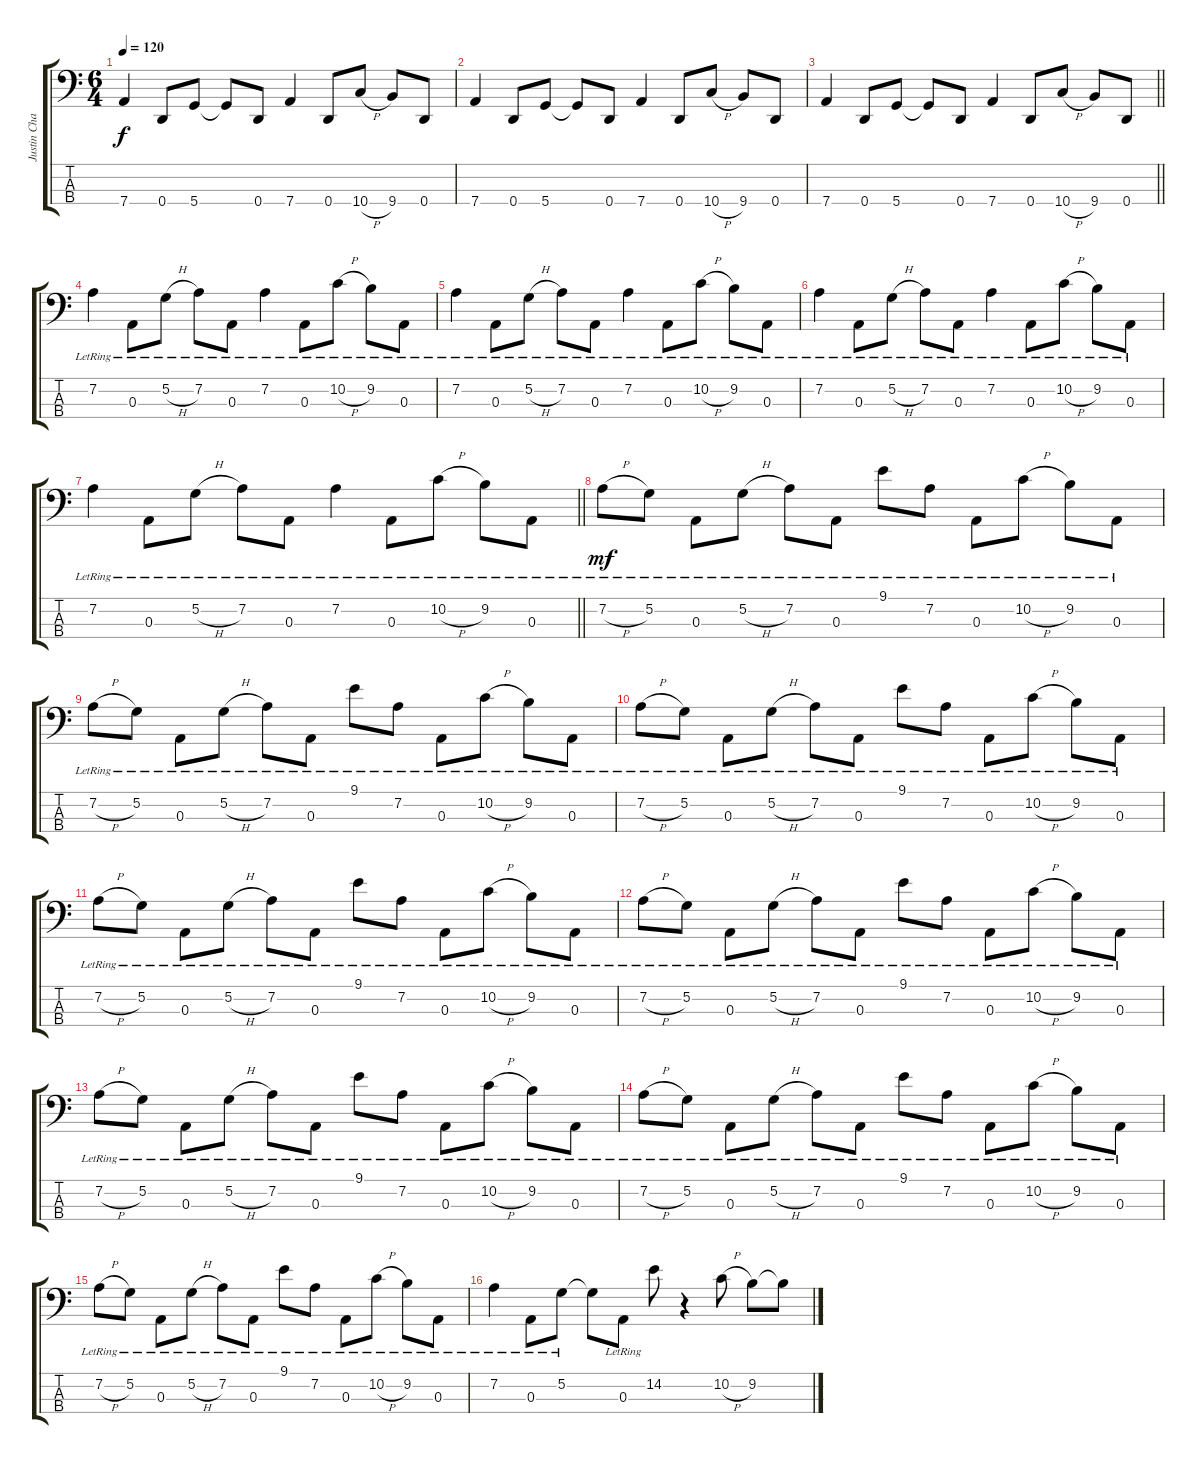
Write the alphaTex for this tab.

\track ("Justin Chancellor" "Justin Cha") {instrument electricbassfinger}
\staff {score tabs}
\tuning (G2 D2 A1 D1) {hide}
\ts (6 4)
\tempo 120
\clef f4
\ks c
7.4.4{dy f} 0.4.8 5.4.8 5.4{t}.8 0.4.8 7.4.4 0.4.8 10.4{h}.8 9.4.8 0.4.8 |
7.4.4 0.4.8 5.4.8 5.4{t}.8 0.4.8 7.4.4 0.4.8 10.4{h}.8 9.4.8 0.4.8 |
\barLineRight lightlight
7.4.4 0.4.8 5.4.8 5.4{t}.8 0.4.8 7.4.4 0.4.8 10.4{h}.8 9.4.8 0.4.8 |
\section ("" "")
7.2{lr}.4 0.3{lr}.8 5.2{h lr}.8 7.2{lr}.8 0.3{lr}.8 7.2{lr}.4 0.3{lr}.8 10.2{h lr}.8 9.2{lr}.8 0.3{lr}.8 |
7.2{lr}.4 0.3{lr}.8 5.2{h lr}.8 7.2{lr}.8 0.3{lr}.8 7.2{lr}.4 0.3{lr}.8 10.2{h lr}.8 9.2{lr}.8 0.3{lr}.8 |
7.2{lr}.4 0.3{lr}.8 5.2{h lr}.8 7.2{lr}.8 0.3{lr}.8 7.2{lr}.4 0.3{lr}.8 10.2{h lr}.8 9.2{lr}.8 0.3{lr}.8 |
\barLineRight lightlight
7.2{lr}.4 0.3{lr}.8 5.2{h lr}.8 7.2{lr}.8 0.3{lr}.8 7.2{lr}.4 0.3{lr}.8 10.2{h lr}.8 9.2{lr}.8 0.3{lr}.8 |
\section ("" "")
7.2{h lr}.8{dy mf} 5.2{lr}.8 0.3{lr}.8 5.2{h lr}.8 7.2{lr}.8 0.3{lr}.8 9.1{lr}.8 7.2{lr}.8 0.3{lr}.8 10.2{h lr}.8 9.2{lr}.8 0.3{lr}.8 |
7.2{h lr}.8 5.2{lr}.8 0.3{lr}.8 5.2{h lr}.8 7.2{lr}.8 0.3{lr}.8 9.1{lr}.8 7.2{lr}.8 0.3{lr}.8 10.2{h lr}.8 9.2{lr}.8 0.3{lr}.8 |
7.2{h lr}.8 5.2{lr}.8 0.3{lr}.8 5.2{h lr}.8 7.2{lr}.8 0.3{lr}.8 9.1{lr}.8 7.2{lr}.8 0.3{lr}.8 10.2{h lr}.8 9.2{lr}.8 0.3{lr}.8 |
7.2{h lr}.8 5.2{lr}.8 0.3{lr}.8 5.2{h lr}.8 7.2{lr}.8 0.3{lr}.8 9.1{lr}.8 7.2{lr}.8 0.3{lr}.8 10.2{h lr}.8 9.2{lr}.8 0.3{lr}.8 |
7.2{h lr}.8 5.2{lr}.8 0.3{lr}.8 5.2{h lr}.8 7.2{lr}.8 0.3{lr}.8 9.1{lr}.8 7.2{lr}.8 0.3{lr}.8 10.2{h lr}.8 9.2{lr}.8 0.3{lr}.8 |
7.2{h lr}.8 5.2{lr}.8 0.3{lr}.8 5.2{h lr}.8 7.2{lr}.8 0.3{lr}.8 9.1{lr}.8 7.2{lr}.8 0.3{lr}.8 10.2{h lr}.8 9.2{lr}.8 0.3{lr}.8 |
7.2{h lr}.8 5.2{lr}.8 0.3{lr}.8 5.2{h lr}.8 7.2{lr}.8 0.3{lr}.8 9.1{lr}.8 7.2{lr}.8 0.3{lr}.8 10.2{h lr}.8 9.2{lr}.8 0.3{lr}.8 |
7.2{h lr}.8 5.2{lr}.8 0.3{lr}.8 5.2{h lr}.8 7.2{lr}.8 0.3{lr}.8 9.1{lr}.8 7.2{lr}.8 0.3{lr}.8 10.2{h lr}.8 9.2{lr}.8 0.3{lr}.8 |
7.2{lr}.4 0.3{lr}.8 5.2{lr}.8 5.2{t}.8 0.3{lr}.8 14.2.8 r.4 10.2{h}.8 9.2.8 9.2{t}.8
